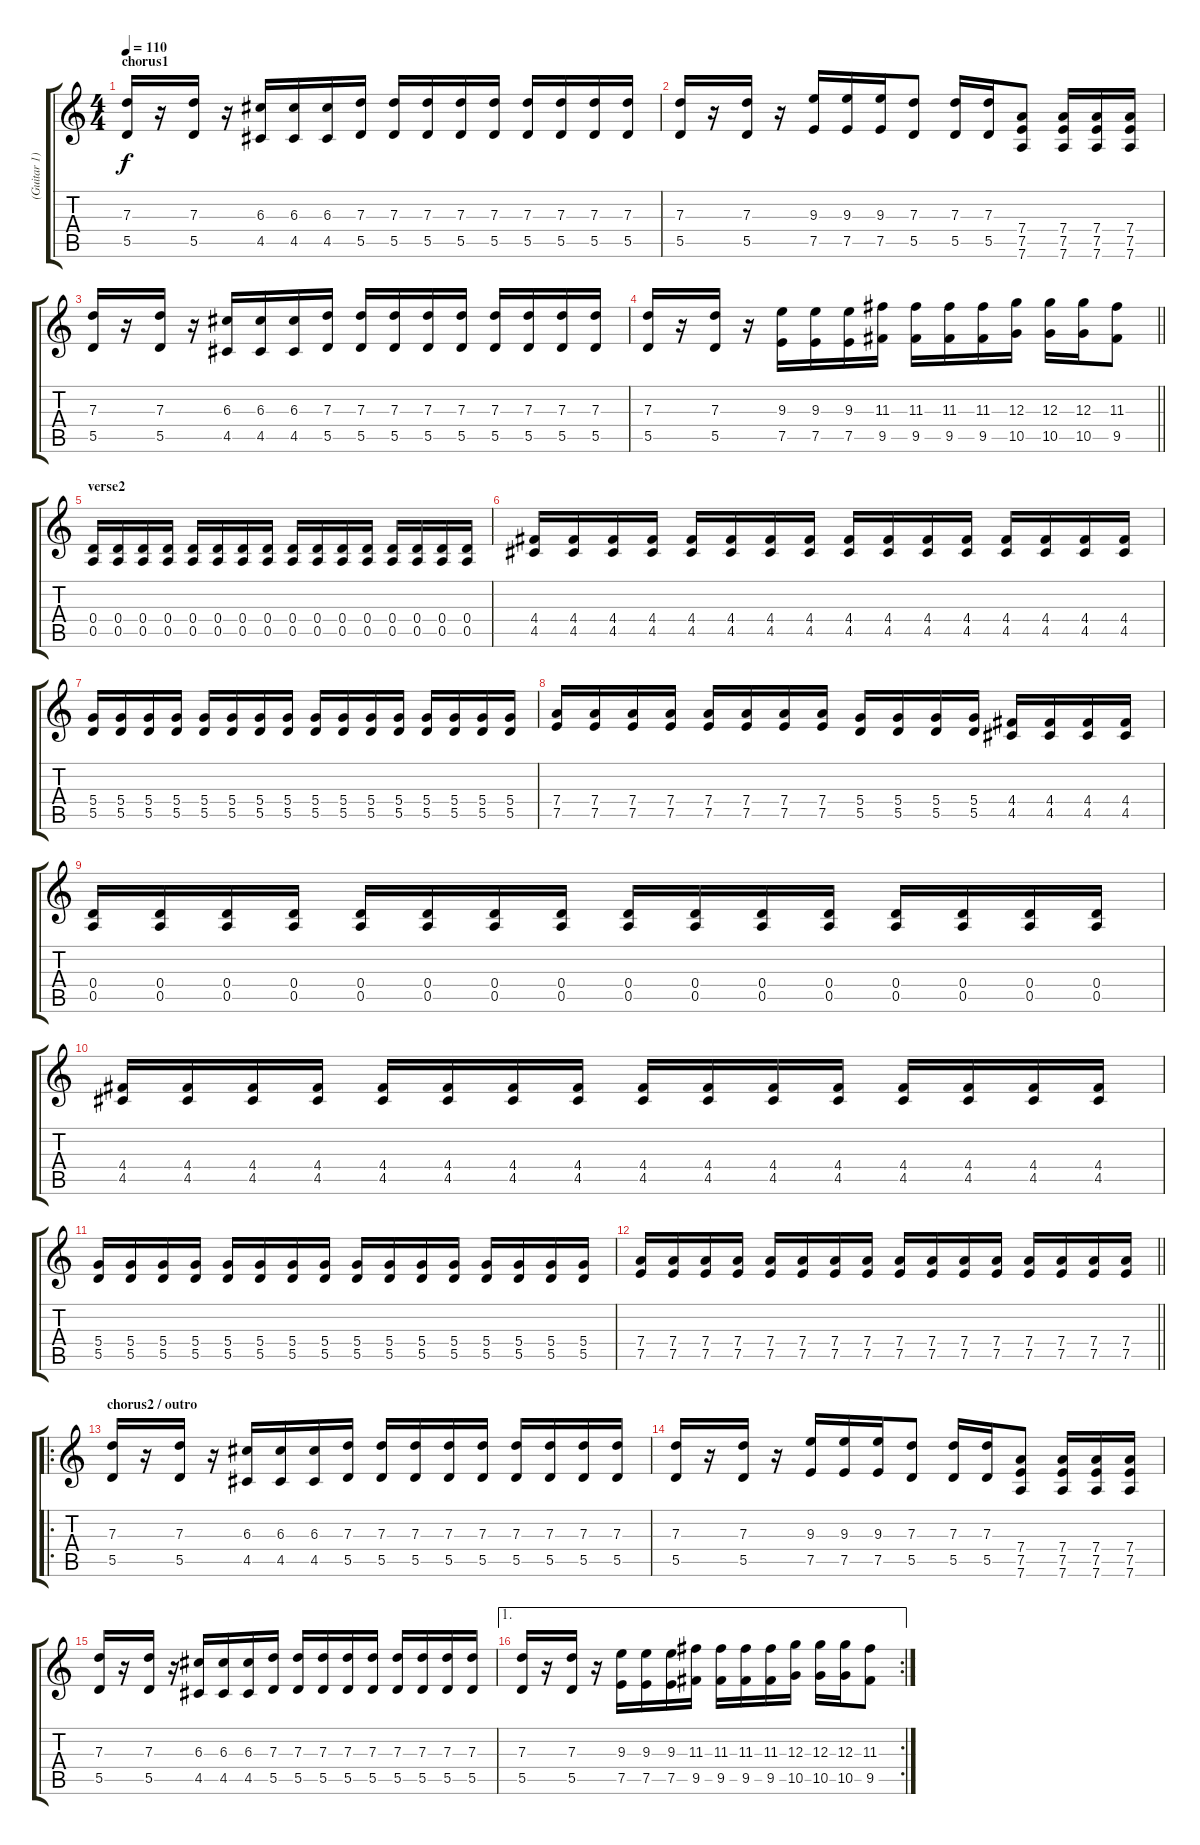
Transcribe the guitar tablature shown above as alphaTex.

\track ("(Guitar 1) Die" "(Guitar 1)") {instrument distortionguitar}
\staff {score tabs}
\tuning (E4 B3 G3 D3 A2 D2) {hide}
\ts (4 4)
\section ("" "chorus1")
\tempo 110
\clef g2
\ks c
(7.3 5.5).16{dy f} r.16 (7.3 5.5).16 r.16 (6.3 4.5).16 (6.3 4.5).16 (6.3 4.5).16 (7.3 5.5).16 (7.3 5.5).16 (7.3 5.5).16 (7.3 5.5).16 (7.3 5.5).16 (7.3 5.5).16 (7.3 5.5).16 (7.3 5.5).16 (7.3 5.5).16 |
(7.3 5.5).16 r.16 (7.3 5.5).16 r.16 (9.3 7.5).16 (9.3 7.5).16 (9.3 7.5).16 (7.3 5.5).8 (7.3 5.5).16 (7.3 5.5).16 (7.4 7.5 7.6).8 (7.4 7.5 7.6).16 (7.4 7.5 7.6).16 (7.4 7.5 7.6).16 |
(7.3 5.5).16 r.16 (7.3 5.5).16 r.16 (6.3 4.5).16 (6.3 4.5).16 (6.3 4.5).16 (7.3 5.5).16 (7.3 5.5).16 (7.3 5.5).16 (7.3 5.5).16 (7.3 5.5).16 (7.3 5.5).16 (7.3 5.5).16 (7.3 5.5).16 (7.3 5.5).16 |
\barLineRight lightlight
(7.3 5.5).16 r.16 (7.3 5.5).16 r.16 (9.3 7.5).16 (9.3 7.5).16 (9.3 7.5).16 (11.3 9.5).16 (11.3 9.5).16 (11.3 9.5).16 (11.3 9.5).16 (12.3 10.5).16 (12.3 10.5).16 (12.3 10.5).16 (11.3 9.5).8 |
\section ("" "verse2")
(0.4 0.5).16 (0.4 0.5).16 (0.4 0.5).16 (0.4 0.5).16 (0.4 0.5).16 (0.4 0.5).16 (0.4 0.5).16 (0.4 0.5).16 (0.4 0.5).16 (0.4 0.5).16 (0.4 0.5).16 (0.4 0.5).16 (0.4 0.5).16 (0.4 0.5).16 (0.4 0.5).16 (0.4 0.5).16 |
(4.4 4.5).16 (4.4 4.5).16 (4.4 4.5).16 (4.4 4.5).16 (4.4 4.5).16 (4.4 4.5).16 (4.4 4.5).16 (4.4 4.5).16 (4.4 4.5).16 (4.4 4.5).16 (4.4 4.5).16 (4.4 4.5).16 (4.4 4.5).16 (4.4 4.5).16 (4.4 4.5).16 (4.4 4.5).16 |
(5.4 5.5).16 (5.4 5.5).16 (5.4 5.5).16 (5.4 5.5).16 (5.4 5.5).16 (5.4 5.5).16 (5.4 5.5).16 (5.4 5.5).16 (5.4 5.5).16 (5.4 5.5).16 (5.4 5.5).16 (5.4 5.5).16 (5.4 5.5).16 (5.4 5.5).16 (5.4 5.5).16 (5.4 5.5).16 |
(7.4 7.5).16 (7.4 7.5).16 (7.4 7.5).16 (7.4 7.5).16 (7.4 7.5).16 (7.4 7.5).16 (7.4 7.5).16 (7.4 7.5).16 (5.4 5.5).16 (5.4 5.5).16 (5.4 5.5).16 (5.4 5.5).16 (4.4 4.5).16 (4.4 4.5).16 (4.4 4.5).16 (4.4 4.5).16 |
(0.4 0.5).16 (0.4 0.5).16 (0.4 0.5).16 (0.4 0.5).16 (0.4 0.5).16 (0.4 0.5).16 (0.4 0.5).16 (0.4 0.5).16 (0.4 0.5).16 (0.4 0.5).16 (0.4 0.5).16 (0.4 0.5).16 (0.4 0.5).16 (0.4 0.5).16 (0.4 0.5).16 (0.4 0.5).16 |
(4.4 4.5).16 (4.4 4.5).16 (4.4 4.5).16 (4.4 4.5).16 (4.4 4.5).16 (4.4 4.5).16 (4.4 4.5).16 (4.4 4.5).16 (4.4 4.5).16 (4.4 4.5).16 (4.4 4.5).16 (4.4 4.5).16 (4.4 4.5).16 (4.4 4.5).16 (4.4 4.5).16 (4.4 4.5).16 |
(5.4 5.5).16 (5.4 5.5).16 (5.4 5.5).16 (5.4 5.5).16 (5.4 5.5).16 (5.4 5.5).16 (5.4 5.5).16 (5.4 5.5).16 (5.4 5.5).16 (5.4 5.5).16 (5.4 5.5).16 (5.4 5.5).16 (5.4 5.5).16 (5.4 5.5).16 (5.4 5.5).16 (5.4 5.5).16 |
\barLineRight lightlight
(7.4 7.5).16 (7.4 7.5).16 (7.4 7.5).16 (7.4 7.5).16 (7.4 7.5).16 (7.4 7.5).16 (7.4 7.5).16 (7.4 7.5).16 (7.4 7.5).16 (7.4 7.5).16 (7.4 7.5).16 (7.4 7.5).16 (7.4 7.5).16 (7.4 7.5).16 (7.4 7.5).16 (7.4 7.5).16 |
\ro
\section ("" "chorus2 / outro")
(7.3 5.5).16 r.16 (7.3 5.5).16 r.16 (6.3 4.5).16 (6.3 4.5).16 (6.3 4.5).16 (7.3 5.5).16 (7.3 5.5).16 (7.3 5.5).16 (7.3 5.5).16 (7.3 5.5).16 (7.3 5.5).16 (7.3 5.5).16 (7.3 5.5).16 (7.3 5.5).16 |
(7.3 5.5).16 r.16 (7.3 5.5).16 r.16 (9.3 7.5).16 (9.3 7.5).16 (9.3 7.5).16 (7.3 5.5).8 (7.3 5.5).16 (7.3 5.5).16 (7.4 7.5 7.6).8 (7.4 7.5 7.6).16 (7.4 7.5 7.6).16 (7.4 7.5 7.6).16 |
(7.3 5.5).16 r.16 (7.3 5.5).16 r.16 (6.3 4.5).16 (6.3 4.5).16 (6.3 4.5).16 (7.3 5.5).16 (7.3 5.5).16 (7.3 5.5).16 (7.3 5.5).16 (7.3 5.5).16 (7.3 5.5).16 (7.3 5.5).16 (7.3 5.5).16 (7.3 5.5).16 |
\ae 1
\rc 2
(7.3 5.5).16 r.16 (7.3 5.5).16 r.16 (9.3 7.5).16 (9.3 7.5).16 (9.3 7.5).16 (11.3 9.5).16 (11.3 9.5).16 (11.3 9.5).16 (11.3 9.5).16 (12.3 10.5).16 (12.3 10.5).16 (12.3 10.5).16 (11.3 9.5).8
